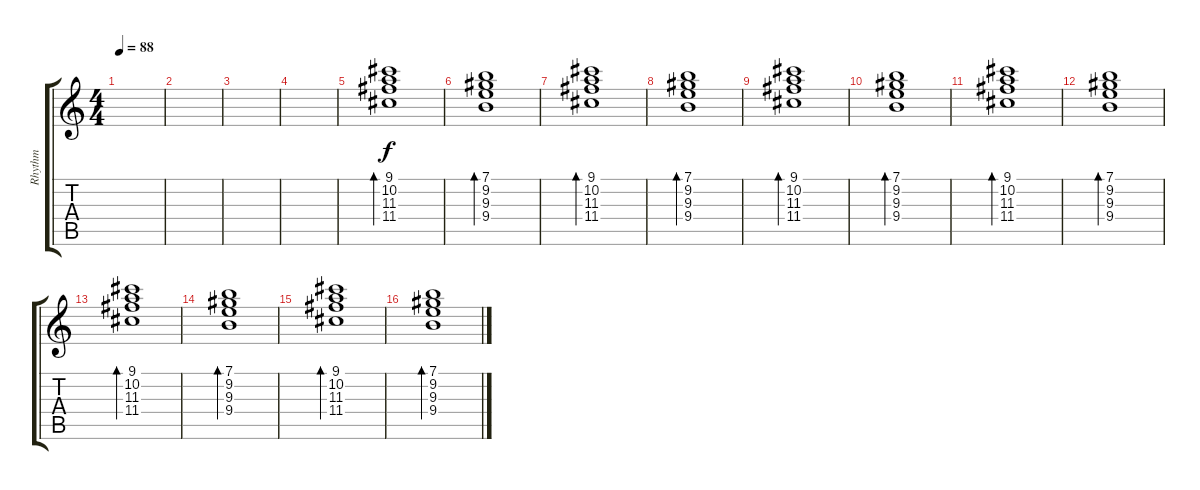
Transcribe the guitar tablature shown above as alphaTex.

\track ("Rhythm" "Rhythm") {instrument electricguitarjazz}
\staff {score tabs}
\tuning (E4 B3 G3 D3 A2 E2) {hide}
\ts (4 4)
\tempo 88
\clef g2
\ks c
|
|
|
|
(9.1 10.2 11.3 11.4).1{bd 60} |
(7.1 9.2 9.3 9.4).1{bd 60} |
(9.1 10.2 11.3 11.4).1{bd 60} |
(7.1 9.2 9.3 9.4).1{bd 60} |
(9.1 10.2 11.3 11.4).1{bd 60} |
(7.1 9.2 9.3 9.4).1{bd 60} |
(9.1 10.2 11.3 11.4).1{bd 60} |
(7.1 9.2 9.3 9.4).1{bd 60} |
(9.1 10.2 11.3 11.4).1{bd 60} |
(7.1 9.2 9.3 9.4).1{bd 60} |
(9.1 10.2 11.3 11.4).1{bd 60} |
(7.1 9.2 9.3 9.4).1{bd 60}
